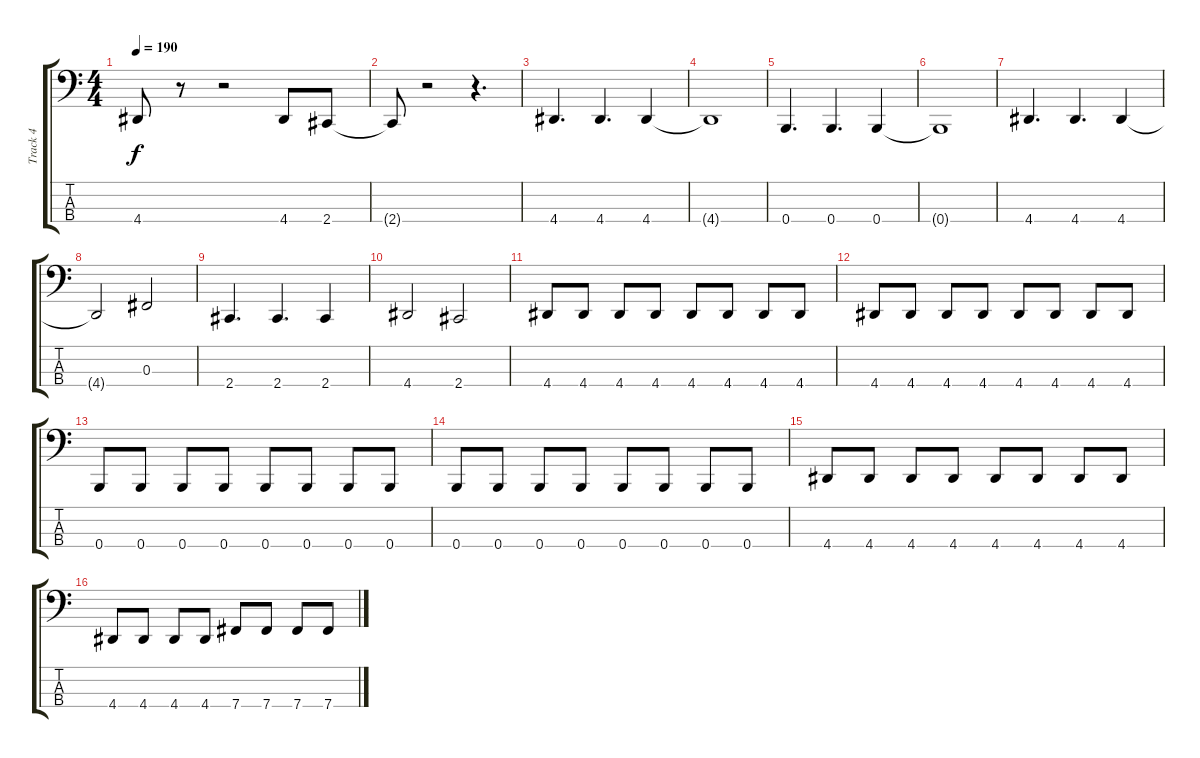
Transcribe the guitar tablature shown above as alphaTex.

\track ("Track 4" "Track 4") {instrument electricbasspick}
\staff {score tabs}
\tuning (E2 B1 Gb1 B0) {hide}
\ts (4 4)
\tempo 190
\clef f4
\ks c
4.4{t}.8{dy f} r.8 r.2 4.4.8 2.4.8 |
2.4{t}.8 r.2 r.4{d} |
4.4.4{d} 4.4.4{d} 4.4.4 |
4.4{t}.1 |
0.4.4{d} 0.4.4{d} 0.4.4 |
0.4{t}.1 |
4.4.4{d} 4.4.4{d} 4.4.4 |
4.4{t}.2 0.3.2 |
2.4.4{d} 2.4.4{d} 2.4.4 |
4.4.2 2.4.2 |
4.4.8 4.4.8 4.4.8 4.4.8 4.4.8 4.4.8 4.4.8 4.4.8 |
4.4.8 4.4.8 4.4.8 4.4.8 4.4.8 4.4.8 4.4.8 4.4.8 |
0.4.8 0.4.8 0.4.8 0.4.8 0.4.8 0.4.8 0.4.8 0.4.8 |
0.4.8 0.4.8 0.4.8 0.4.8 0.4.8 0.4.8 0.4.8 0.4.8 |
4.4.8 4.4.8 4.4.8 4.4.8 4.4.8 4.4.8 4.4.8 4.4.8 |
4.4.8 4.4.8 4.4.8 4.4.8 7.4.8 7.4.8 7.4.8 7.4.8
